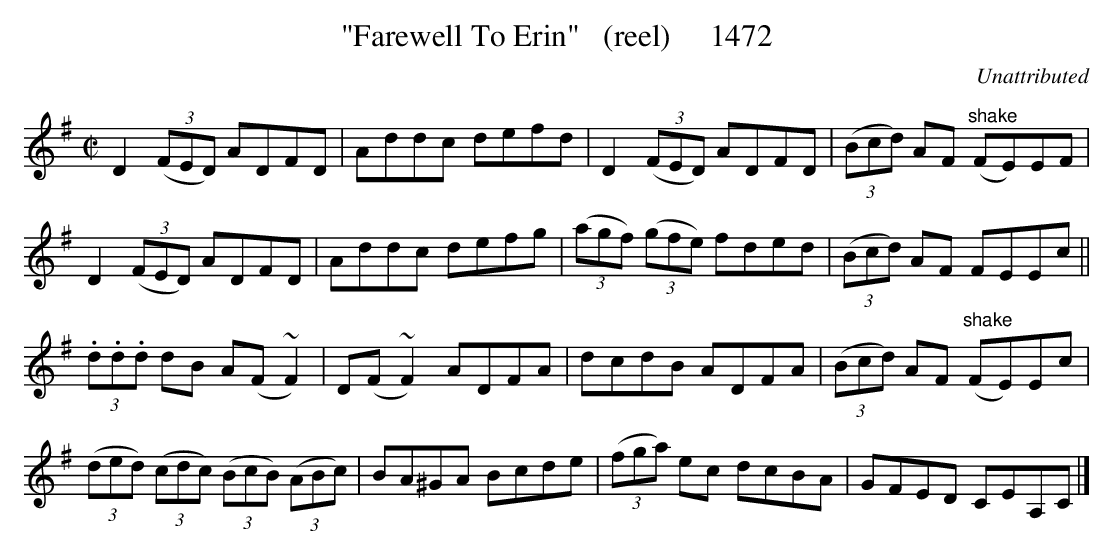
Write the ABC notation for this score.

X:1
T:"Farewell To Erin"   (reel)     1472
C:Unattributed
BRENNAN July 2003 (HTTP://WWW.SOSYOURMOM.COM)
M:C|
L:1/8
K:G
D2 (3(FED) ADFD|Addc defd|D2 (3(FED) ADFD|(3(Bcd) AF "^shake"(FE)EF|
D2 (3(FED) ADFD|Addc defg| (3(agf) (3(gfe) fded| (3(Bcd) AF FEEc||
(3.d.d.d dB A(F~F2)|D(F~F2)ADFA|dcdB ADFA| (3(Bcd) AF "^shake"(FE)Ec|
(3(ded) (3(cdc) (3(BcB) (3(ABc)|BA^GA Bcde| (3(fga) ec dcBA|GFED CEA,C|]
